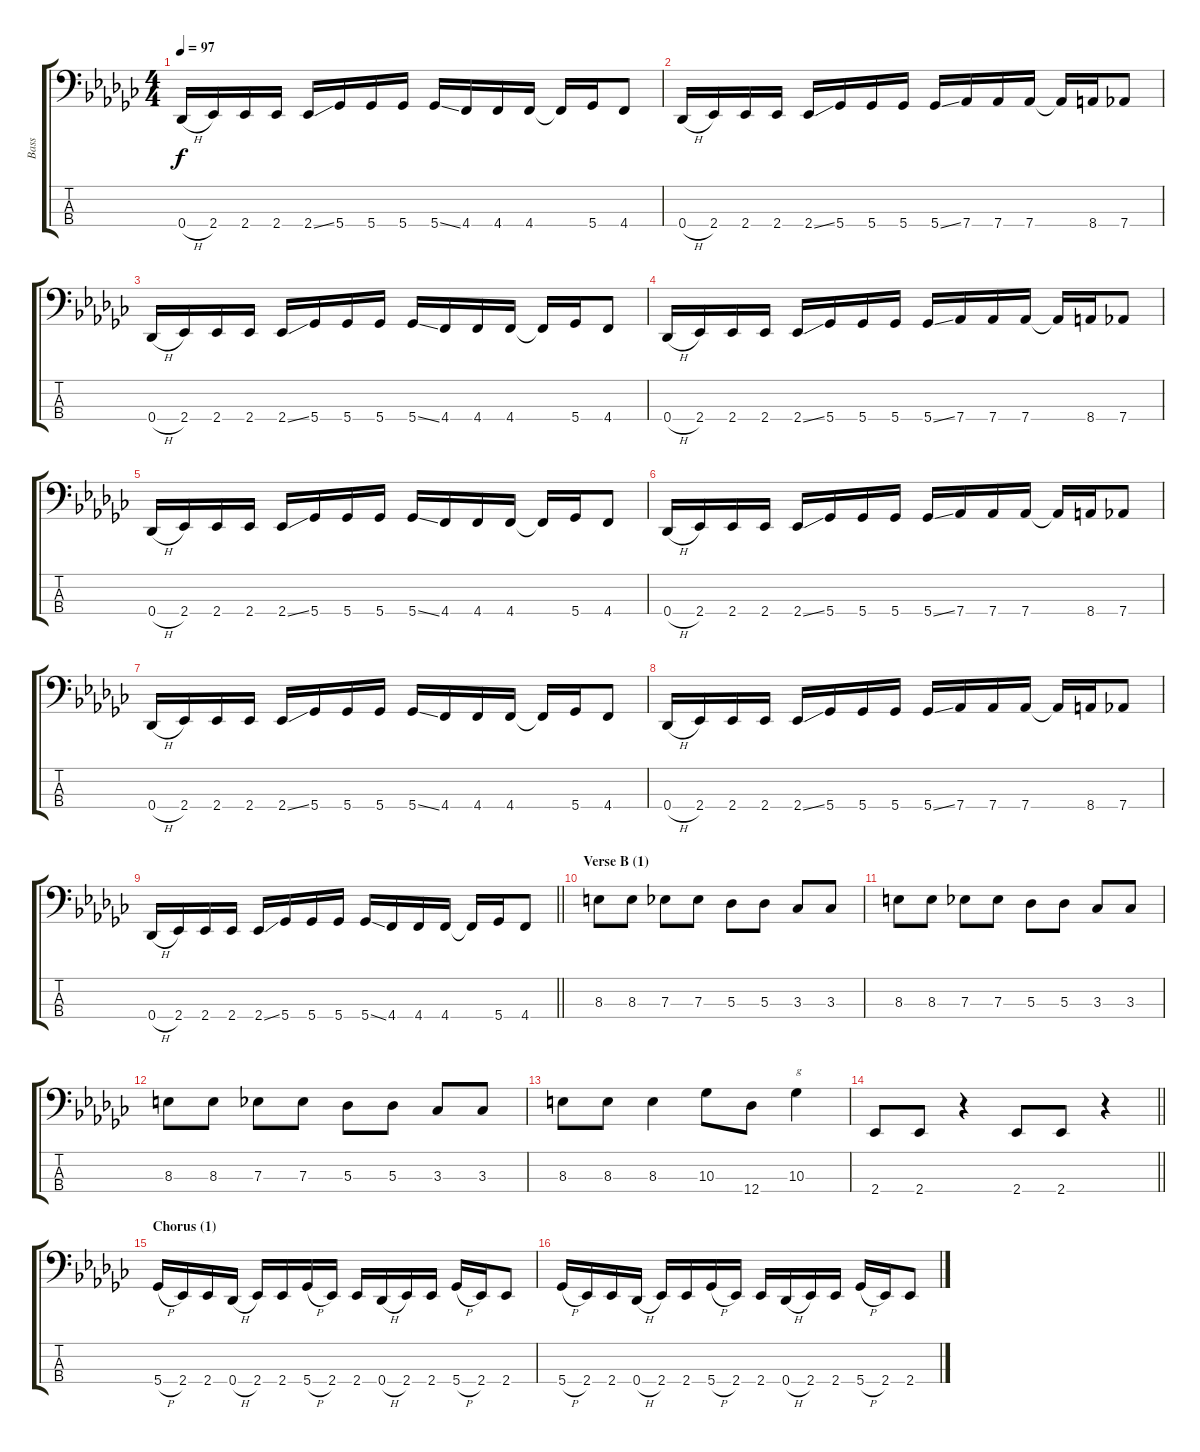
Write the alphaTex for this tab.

\track ("Bass" "Bass") {instrument electricbasspick}
\staff {score tabs}
\tuning (Gb2 Db2 Ab1 Db1) {hide}
\ts (4 4)
\tempo 97
\clef f4
\ks ebminor
0.4{h}.16{dy f} 2.4.16 2.4.16 2.4.16 2.4{ss}.16 5.4.16 5.4.16 5.4.16 5.4{ss}.16 4.4.16 4.4.16 4.4.16 4.4{t}.16 5.4.16 4.4.8 |
0.4{h}.16 2.4.16 2.4.16 2.4.16 2.4{ss}.16 5.4.16 5.4.16 5.4.16 5.4{ss}.16 7.4.16 7.4.16 7.4.16 7.4{t}.16 8.4.16 7.4.8 |
0.4{h}.16 2.4.16 2.4.16 2.4.16 2.4{ss}.16 5.4.16 5.4.16 5.4.16 5.4{ss}.16 4.4.16 4.4.16 4.4.16 4.4{t}.16 5.4.16 4.4.8 |
0.4{h}.16 2.4.16 2.4.16 2.4.16 2.4{ss}.16 5.4.16 5.4.16 5.4.16 5.4{ss}.16 7.4.16 7.4.16 7.4.16 7.4{t}.16 8.4.16 7.4.8 |
0.4{h}.16 2.4.16 2.4.16 2.4.16 2.4{ss}.16 5.4.16 5.4.16 5.4.16 5.4{ss}.16 4.4.16 4.4.16 4.4.16 4.4{t}.16 5.4.16 4.4.8 |
0.4{h}.16 2.4.16 2.4.16 2.4.16 2.4{ss}.16 5.4.16 5.4.16 5.4.16 5.4{ss}.16 7.4.16 7.4.16 7.4.16 7.4{t}.16 8.4.16 7.4.8 |
0.4{h}.16 2.4.16 2.4.16 2.4.16 2.4{ss}.16 5.4.16 5.4.16 5.4.16 5.4{ss}.16 4.4.16 4.4.16 4.4.16 4.4{t}.16 5.4.16 4.4.8 |
0.4{h}.16 2.4.16 2.4.16 2.4.16 2.4{ss}.16 5.4.16 5.4.16 5.4.16 5.4{ss}.16 7.4.16 7.4.16 7.4.16 7.4{t}.16 8.4.16 7.4.8 |
\barLineRight lightlight
0.4{h}.16 2.4.16 2.4.16 2.4.16 2.4{ss}.16 5.4.16 5.4.16 5.4.16 5.4{ss}.16 4.4.16 4.4.16 4.4.16 4.4{t}.16 5.4.16 4.4.8 |
\section ("" "Verse B (1)")
8.3.8 8.3.8 7.3.8 7.3.8 5.3.8 5.3.8 3.3.8 3.3.8 |
8.3.8 8.3.8 7.3.8 7.3.8 5.3.8 5.3.8 3.3.8 3.3.8 |
8.3.8 8.3.8 7.3.8 7.3.8 5.3.8 5.3.8 3.3.8 3.3.8 |
8.3.8 8.3.8 8.3.4 10.3.8 12.4.8 10.3.4{txt "g"} |
\barLineRight lightlight
2.4.8 2.4.8 r.4 2.4.8 2.4.8 r.4 |
\section ("" "Chorus (1)")
5.4{h}.16 2.4.16 2.4.16 0.4{h}.16 2.4.16 2.4.16 5.4{h}.16 2.4.16 2.4.16 0.4{h}.16 2.4.16 2.4.16 5.4{h}.16 2.4.16 2.4.8 |
5.4{h}.16 2.4.16 2.4.16 0.4{h}.16 2.4.16 2.4.16 5.4{h}.16 2.4.16 2.4.16 0.4{h}.16 2.4.16 2.4.16 5.4{h}.16 2.4.16 2.4.8
